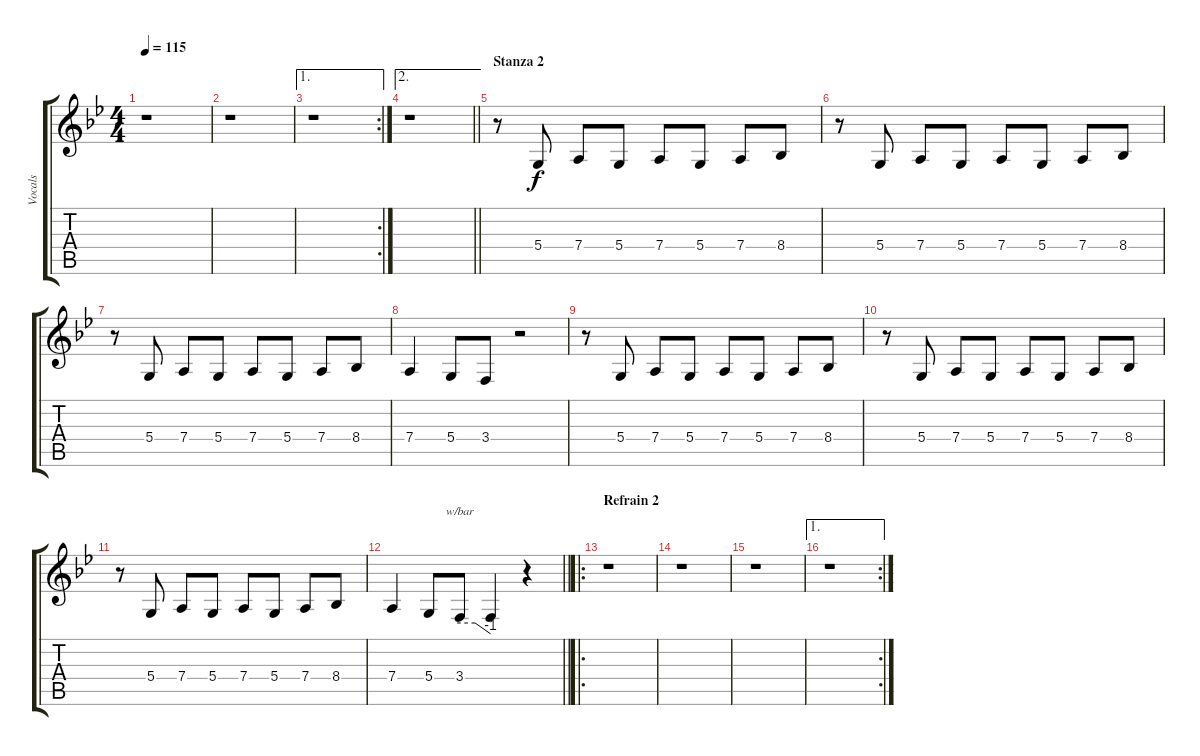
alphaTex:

\track ("Vocals" "Vocals") {instrument clarinet}
\staff {score tabs}
\tuning (E4 B3 G3 D3 A2 E2) {hide}
\ts (4 4)
\tempo 115
\clef g2
\ks bb
r.1{dy f} |
r.1 |
\ae 1
\rc 2
r.1 |
\ae 2
\barLineRight lightlight
r.1 |
\section ("" "Stanza 2")
r.8 5.4.8 7.4.8 5.4.8 7.4.8 5.4.8 7.4.8 8.4.8 |
r.8 5.4.8 7.4.8 5.4.8 7.4.8 5.4.8 7.4.8 8.4.8 |
r.8 5.4.8 7.4.8 5.4.8 7.4.8 5.4.8 7.4.8 8.4.8 |
7.4.4 5.4.8 3.4.8 r.2 |
r.8 5.4.8 7.4.8 5.4.8 7.4.8 5.4.8 7.4.8 8.4.8 |
r.8 5.4.8 7.4.8 5.4.8 7.4.8 5.4.8 7.4.8 8.4.8 |
r.8 5.4.8 7.4.8 5.4.8 7.4.8 5.4.8 7.4.8 8.4.8 |
\barLineRight lightlight
7.4.4 5.4.8 3.4.8{tbe (custom default 0 0 30 0 60 -4)} 3.4{t}.4 r.4 |
\ro
\section ("" "Refrain 2")
r.1 |
r.1 |
r.1 |
\ae 1
\rc 2
r.1
